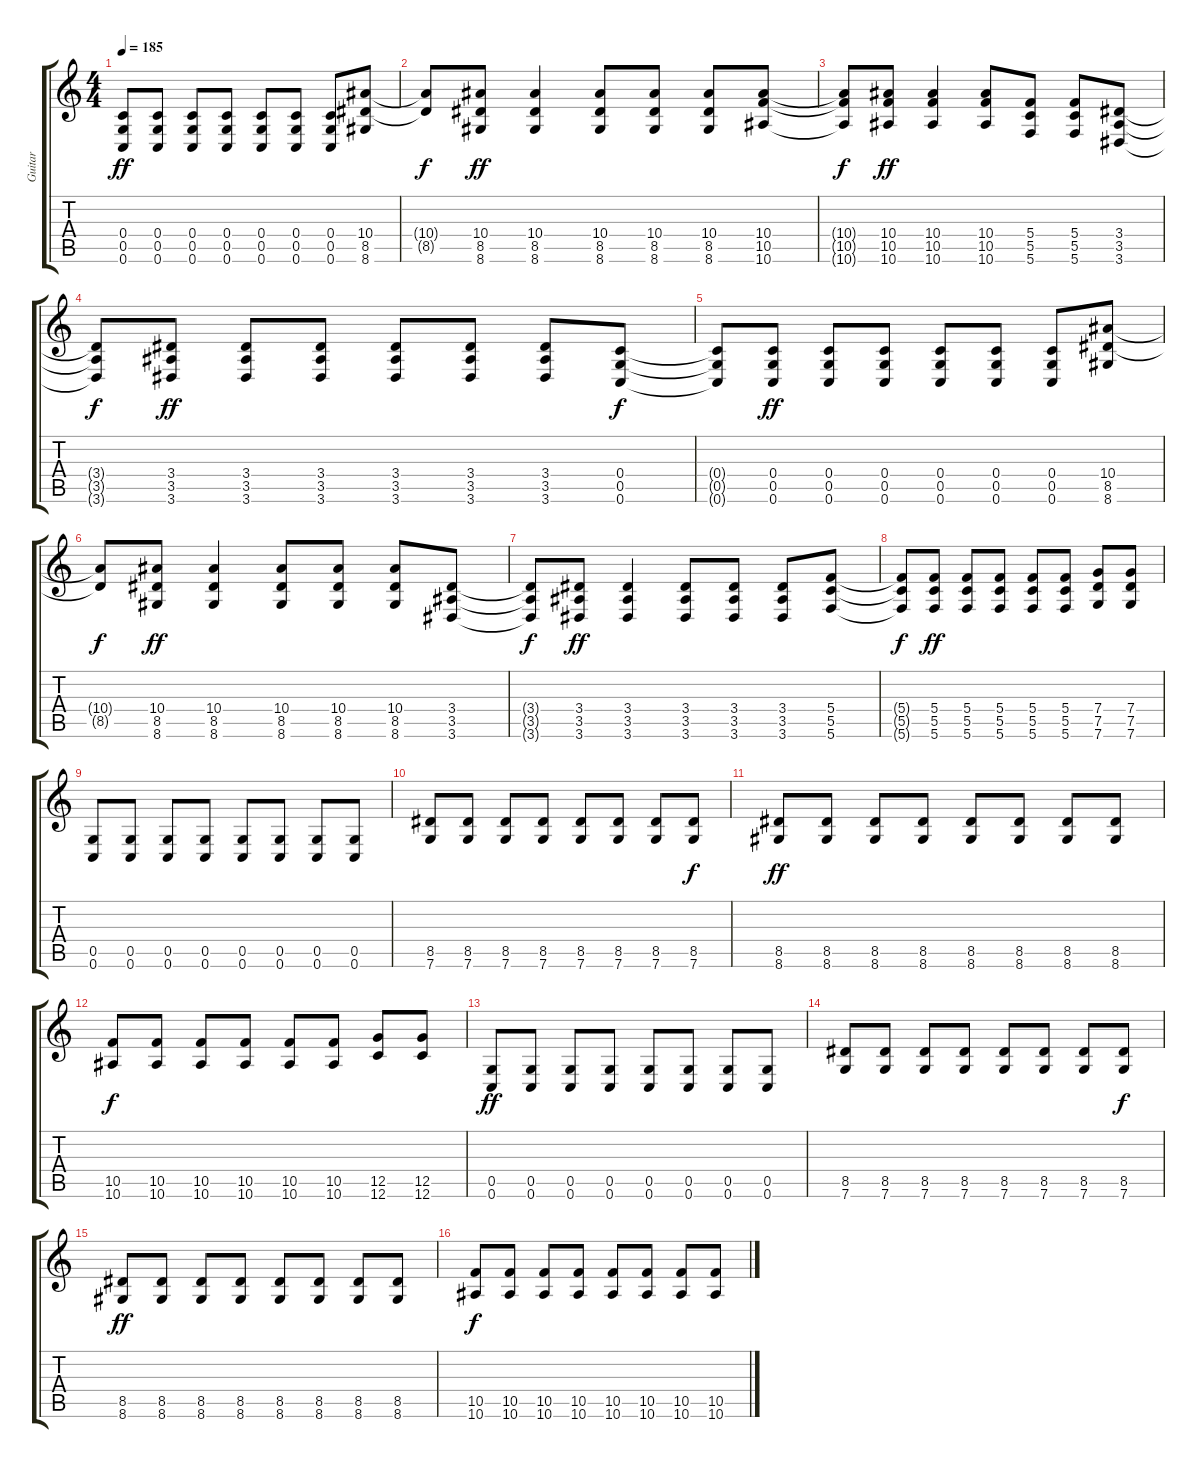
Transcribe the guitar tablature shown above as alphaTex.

\track ("Guitar " "Guitar ") {instrument distortionguitar}
\staff {score tabs}
\tuning (D4 A3 F3 C3 G2 C2) {hide}
\ts (4 4)
\tempo 185
\clef g2
\ks c
(0.4 0.5 0.6).8{dy ff} (0.4 0.5 0.6).8 (0.4 0.5 0.6).8 (0.4 0.5 0.6).8 (0.4 0.5 0.6).8 (0.4 0.5 0.6).8 (0.4 0.5 0.6).8 (10.4 8.5 8.6).8 |
(10.4{t} 8.5{t}).8{dy f} (10.4 8.5 8.6).8{dy ff} (10.4 8.5 8.6).4 (10.4 8.5 8.6).8 (10.4 8.5 8.6).8 (10.4 8.5 8.6).8 (10.4 10.5 10.6).8 |
(10.4{t} 10.5{t} 10.6{t}).8{dy f} (10.4 10.5 10.6).8{dy ff} (10.4 10.5 10.6).4 (10.4 10.5 10.6).8 (5.4 5.5 5.6).8 (5.4 5.5 5.6).8 (3.4 3.5 3.6).8 |
(3.4{t} 3.5{t} 3.6{t}).8{dy f} (3.4 3.5 3.6).8{dy ff} (3.4 3.5 3.6).8 (3.4 3.5 3.6).8 (3.4 3.5 3.6).8 (3.4 3.5 3.6).8 (3.4 3.5 3.6).8 (0.4 0.5 0.6).8{dy f} |
(0.4{t} 0.5{t} 0.6{t}).8 (0.4 0.5 0.6).8{dy ff} (0.4 0.5 0.6).8 (0.4 0.5 0.6).8 (0.4 0.5 0.6).8 (0.4 0.5 0.6).8 (0.4 0.5 0.6).8 (10.4 8.5 8.6).8 |
(10.4{t} 8.5{t}).8{dy f} (10.4 8.5 8.6).8{dy ff} (10.4 8.5 8.6).4 (10.4 8.5 8.6).8 (10.4 8.5 8.6).8 (10.4 8.5 8.6).8 (3.4 3.5 3.6).8 |
(3.4{t} 3.5{t} 3.6{t}).8{dy f} (3.4 3.5 3.6).8{dy ff} (3.4 3.5 3.6).4 (3.4 3.5 3.6).8 (3.4 3.5 3.6).8 (3.4 3.5 3.6).8 (5.4 5.5 5.6).8 |
(5.4{t} 5.5{t} 5.6{t}).8{dy f} (5.4 5.5 5.6).8{dy ff} (5.4 5.5 5.6).8 (5.4 5.5 5.6).8 (5.4 5.5 5.6).8 (5.4 5.5 5.6).8 (7.4 7.5 7.6).8 (7.4 7.5 7.6).8 |
(0.5 0.6).8 (0.5 0.6).8 (0.5 0.6).8 (0.5 0.6).8 (0.5 0.6).8 (0.5 0.6).8 (0.5 0.6).8 (0.5 0.6).8 |
(8.5 7.6).8 (8.5 7.6).8 (8.5 7.6).8 (8.5 7.6).8 (8.5 7.6).8 (8.5 7.6).8 (8.5 7.6).8 (8.5 7.6).8{dy f} |
(8.5 8.6).8{dy ff} (8.5 8.6).8 (8.5 8.6).8 (8.5 8.6).8 (8.5 8.6).8 (8.5 8.6).8 (8.5 8.6).8 (8.5 8.6).8 |
(10.5 10.6).8{dy f} (10.5 10.6).8 (10.5 10.6).8 (10.5 10.6).8 (10.5 10.6).8 (10.5 10.6).8 (12.5 12.6).8 (12.5 12.6).8 |
(0.5 0.6).8{dy ff} (0.5 0.6).8 (0.5 0.6).8 (0.5 0.6).8 (0.5 0.6).8 (0.5 0.6).8 (0.5 0.6).8 (0.5 0.6).8 |
(8.5 7.6).8 (8.5 7.6).8 (8.5 7.6).8 (8.5 7.6).8 (8.5 7.6).8 (8.5 7.6).8 (8.5 7.6).8 (8.5 7.6).8{dy f} |
(8.5 8.6).8{dy ff} (8.5 8.6).8 (8.5 8.6).8 (8.5 8.6).8 (8.5 8.6).8 (8.5 8.6).8 (8.5 8.6).8 (8.5 8.6).8 |
(10.5 10.6).8{dy f} (10.5 10.6).8 (10.5 10.6).8 (10.5 10.6).8 (10.5 10.6).8 (10.5 10.6).8 (10.5 10.6).8 (10.5 10.6).8
